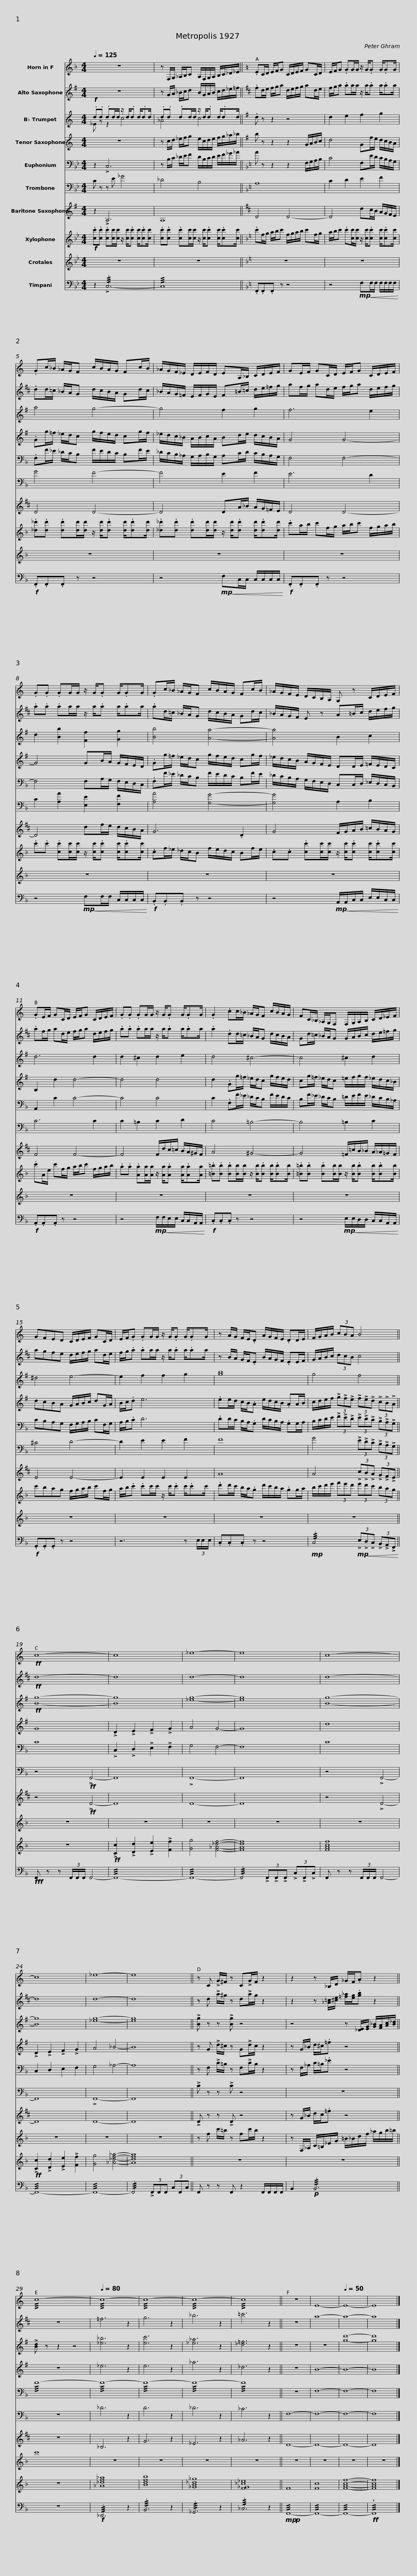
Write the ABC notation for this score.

X:1
%%score 1 2 ( 3 4 ) 5 6 7 8 9 10 11
L:1/8
Q:1/4=125
M:4/4
I:linebreak $
K:Bb
V:1 treble transpose=-7
V:2 treble transpose=-9
V:3 treble transpose=-2
V:4 treble transpose="-2 "
V:5 treble transpose=-14
V:6 bass
V:7 bass
V:8 treble transpose=-21
V:9 treble transpose=12
V:10 treble transpose=24
V:11 bass
V:1
[K:F] z8 |$ z F,/G,/ _A,/B,/C A,/F,/G,/A,/ B,/C/_D/_E/ ||[K:C] .EC/D/ E/F/G C/D/E/F/ GC/D/ |$ E/F/G .GG/G/ z/ G/.G G/.GG/ | .Gc/_B/ _A/G/F c/B/A/G/ Fc/B/ |$ %5
 _A/G/F/_E/ D/E/F/D/ EA,/_B,/ C/D/E/F/ | GE/F/ GC/D/ E/F/G C/D/E/F/ |$ .G.G .GG/G/ z/ G/.G G/.GG/ | .Gc/_B/ _A/G/F c/B/A/G/ Fc/B/ |$ _A/G/F/E/ D/C/B,/A,/ G, z C/D/E/F/ | %10
 .GE/F/ GC/D/ E/F/G C/D/E/F/ |$ .G.G .GG/G/ z/ G/.G G/.GG/ | .G2 .cc/_B/ _A/G/F c/B/A/G/ |$ FC/_B,/ _A,/G,/F, F,/G,/A,/B,/ C/D/_E/F/ | GFED C/D/E/F/ GC/D/ |$ %15
 E/F/.G .GG/G/ z/ G/.G G/.GG/ | z A/G/ F/E/.D A/G/F/E/ .DD/E/ |$ F/G/A/B/ (3cBA B4 ||!ff! c8- | c8 | %20
 _e8- | e8 |$ c8- | c8 | _e8- | %25
 e8 || z C !>!G/^F/ z C!>!G/F/ z2 |$ z2 z _B,/D/ _G/F/.A z2 || !///!c8- |[Q:1/4=80] !///!c8- | %30
 !///!c8- | !///!c8- |$ !///!c8 || z8 | E8- | %35
[Q:1/4=50] E8- | E8 |] %37
V:2
[K:G] z8 |$ z G/A/ _B/c/d B/G/A/B/ c/d/_e/=f/ ||[K:D] .fd/e/ f/g/a d/e/f/g/ ad/e/ |$ f/g/a .aa/a/ z/ a/.a a/.aa/ | .dd/=c/ _B/A/G d/c/B/A/ Gd/c/ |$ %5
 _B/A/G/=F/ E/F/G/E/ F=B/=c/ d/e/=f/g/ | af/g/ ad/e/ f/g/a d/e/f/g/ |$ .a.a .aa/a/ z/ a/.a a/.aa/ | .ad/=c/ _B/A/G d/c/B/A/ Gd/c/ |$ _B/A/G/F/ E z A=B/c/ d/e/f/g/ | %10
 .af/g/ ad/e/ f/g/a d/e/f/g/ |$ .a.a .aa/a/ z/ a/.a a/.aa/ | .a2 .dd/=c/ _B/A/G d/c/B/A/ |$ Gd/=c/ _B/A/G G/A/B/c/ d/e/=f/g/ | agfe d/e/f/g/ ad/e/ |$ %15
 f/g/.a .aa/a/ z/ a/.a a/.aa/ | z B/A/ G/F/.E B/A/G/F/ .EE/F/ |$ G/A/B/c/ (3dcB c4 ||!ff! d8- | d8 | %20
 d8- | d8 |$ d8- | d8 | d8- | %25
 d8 || z d !>!a/^g/ z d!>!a/g/ z2 |$ z2 z [_A=c]/[^ce]/ [=f_a]/[eg]/.[gb] z2 || z8 | =f6 z2 | %30
 g6 z2 | _b6 z2 |$ =c'6 z2 || z8 | a8- | %35
 a8- | a8 |] %37
V:3
[K:C]!f! .d.d .dd/d/ z/ d/.d d/.dd/ |$ .d.d .dd/d/ z/ d/.d d/.dd/ ||[K:G] .d z z2 z4 |$ d2 e2 f2 g2 | a4 g4- |$ %5
 g4 f2 g2 | f6 e2 |$ d2 [Bb]2 [Ff]2 [Gg]2 | [Bb]4 [Aa]4- |$ [Aa]4 B2 c2 | %10
 d6 d2 |$ d2 ^c2 d2 e2 | d4 ^c4- |$ c4 ^c2 d2 | ^d4 e4- |$ %15
 e2 f2 f2 g2 | [gb]8 |$ g4 f4 ||!ff! [Bg]8- | [Bg]8 | %20
 [_eg]8- | [eg]8 |$ [Bg]8- | [Bg]8 | [_eg]8- | %25
 [eg]8 || !>![Bg] z z !>![Bg] z4 |$ z4 z [_DE]/[EG]/ [G_B]/[FA]/[Ac]/[B_d]/ || !>![Bd] z z2 z4 | [_e_b]6 z2 | %30
 [ec']6 z2 | [_e_a]6 z2 |$ [_d=f]6 z2 || z8 | z8 | %35
 [gd']8- | [gd']8 |] %37
V:4
[K:C] _E z z2 c4 |$ _A4 c4 ||[K:G] x8 |$ x8 | x8 |$ %5
 x8 | x8 |$ x8 | x8 |$ x8 | %10
 x8 |$ x8 | x8 |$ x8 | x8 |$ %15
 x8 | x8 |$ x8 || x8 | x8 | %20
 x8 | x8 |$ x8 | x8 | x8 | %25
 x8 || x8 |$ x8 || x8 | x8 | %30
 x8 | x8 |$ x8 || x8 | x8 | %35
 x8 | x8 |] %37
V:5
[K:C] z8 |$ z c/d/ _e/f/g e/c/d/e/ f/g/_a/_b/ ||[K:G] b z z2 z2 G/A/B/c/ |$ d4 Gf/e/ d/c/B/A/ | .Gg/=f/ _e/d/c g/f/e/d/ cg/f/ |$ %5
 _e/d/c/_B/ A/B/c/A/ Bd/e/ d/c/B/A/ | G4 G4- |$ G4 GB/A/ G/F/E/D/ | .Gg/=f/ _e/d/c g/f/e/d/ cg/f/ |$ _e/d/c/B/ A/G/F/E/ DD/E/ =F/E/D/C/ | %10
 B,2 d2 d4- |$ d4 d4 | d2 .Gg/=f/ _e/d/c g/f/e/d/ |$ cg/=f/ _e/d/c =e/f/g/f/ _e/d/c/_B/ | dcBA G/A/B/c/ dG/A/ |$ %15
 B/c/.d e6 | .ee/d/ c/B/.A e/d/c/B/ .AA/B/ |$ c/d/e/f/ (3!>!g!>!f!>!e (3!>!f!>!e!>!d (3!>!c!>!B!>!A || G8 | !>!D2 !>!E2 !>!F2 !>!G2 | %20
 A4 G4- | G8 |$ d8 | !>!D2 !>!E2 !>!F2 !>!G2 | A4 _B4- | %25
 B8 || z G !>!d/^c/ z G!>!d/c/ z2 |$ z G/_B/ d/^c/.=f z4 || z8 | _e6 z2 | %30
 e6 z2 | _a6 z2 |$ _d6 z2 || z8 | B8- | %35
 B8- | B8 |] %37
V:6
 z2 !>!C,6 |$ z B,/C/ _D/E/F D/B,/C/D/ E/F/_G/_A/ ||[K:F] A z z2 z2 F,/G,/A,/B,/ |$ C4 F,E/D/ C/B,/A,/G,/ | .F,F/_E/ _D/C/B, F/E/D/C/ B,F/E/ |$ %5
 _D/C/B,/_A,/ G,/A,/B,/G,/ A,C/D/ C/B,/A,/G,/ | F,4 F,4- |$ F,4 F,A,/G,/ F,/E,/D,/C,/ | .F,F/_E/ _D/C/B, F/E/D/C/ B,F/E/ |$ _D/C/B,/A,/ G,/F,/E,/D,/ C,C,/D,/ _E,/D,/C,/B,,/ | %10
 A,,2 C2 C4- |$ C4 C4 | C2 .F,F/_E/ _D/C/B, F/E/D/C/ |$ B,F/_E/ _D/C/B, =D/E/F/E/ _D/C/B,/_A,/ | CB,A,G, F,/G,/A,/B,/ CF,/G,/ |$ %15
 A,/B,/.C D6 | .DD/C/ B,/A,/.G, D/C/B,/A,/ .G,G,/A,/ |$ B,/C/D/E/ (3!>!F!>!E!>!D (3!>!E!>!D!>!C (3!>!B,!>!A,!>!G, || C8 | !>!C,2 !>!D,2 !>!E,2 !>!F,2 | %20
 G,4 F,4- | F,8 |$ C8 | C,2 D,2 E,2 F,2 | G,4 _A,4- | %25
 A,8 || z F, !>!C/=B,/ z F,!>!C/B,/ z2 |$ z F,/_A,/ C/=B,/._E z4 || !///!F8- | !///!F8- | %30
 !///!F8- | !///!F8- |$ !///!F8 || z8 | F,8- | %35
 F,8- | F,8 |] %37
V:7
 C z z !-(!E !-)!_G4 |$ _D4 B,4 ||[K:F] A,8 |$ C2 D2 E2 F2 | G4 F4- |$ %5
 F4 E2 F2 | E6 D2 |$ C2 [A,A]2 [E,E]2 [F,F]2 | [A,A]4 [G,G]4- |$ [G,G]4 A,2 B,2 | %10
 C6 C2 |$ C2 =B,2 C2 D2 | C4 =B,4- |$ B,4 =B,2 C2 | ^C4 D4- |$ %15
 D2 E2 E2 F2 | F8 |$ G4 (3!>!E!>!D!>!C (3!>!B,!>!A,!>!G, || z4!ff! !>!F,,4- | F,,8 | %20
 !>!F,,8- | F,,8 |$ z4 !>!F,,4- | F,,8 | !>!F,,8- | %25
 F,,8 || !>!C z z !>!C z4 |$ z8 || z8 | _D6 z2 | %30
 D6 z2 | _D6 z2 |$ _C6 z2 || F,8- | F,8- | %35
 F,8- | F,8 |] %37
V:8
[K:G] z2 !>!A,6 |$ A,8 ||[K:D] D4 D4- |$ D4 dc/B/ A/G/F/E/ | D4 D4- |$ %5
 D4 DA/_B/ A/G/=F/E/ | D4 D4- |$ D4 df/e/ d/c/B/A/ | G6 .D2 |$ G4 F/G/A/B/ =c/B/A/G/ | %10
 F4 F4- |$ F4 F/d/c/=c/ B/A/^G/F/ | A4 ^G4- |$ G4 =F/=c/B/_B/ A/_A/=G/F/ | E4 E4- |$ %15
 E2 E2 E2 E2 | A8 |$ A4 (3!>!c!>!B!>!A (3!>!G!>!F!>!E || z4!ff! !>!D4- | D8 | %20
 D8- | D8 |$ z4 !>!D4- | D8 | D8- | %25
 D8 || !>!D z z !>!D z4 |$ z G/_B/ d/c/.=f z4 || z8 | _B,6 z2 | %30
 G6 z2 | _E6 z2 |$ _A6 z2 || D8- | D8- | %35
 D8- | D8 |] %37
V:9
!f! .[cc'].[cc'] .[cc'][cc']/[cc']/ z/ [cc']/.[cc'] [cc']/.[cc'][cc']/ |$ .[cc'].[cc'] .[cc'][cc']/[cc']/ z/ [cc']/.[cc'] [cc']/.[cc'][cc']/ ||[K:F] .c'f/g/ a/b/c' f/g/a/b/ c'f/g/ |$ a/b/c' .c'[cc']/[cc']/ z/ [cc']/.[cc'] [cc']/.[cc'][cc']/ | .[_d_d'].[dd'] .[dd'][dd']/[dd']/ z/ [dd']/.[dd'] [dd']/.[dd'][dd']/ |$ %5
 .[_d_d'].[dd'] .[dd'][dd']/[dd']/ z/ [dd']/.[dd'] [dd']/.[dd'][dd']/ | .c'a/b/ c'f/g/ a/b/c' f/g/a/b/ |$ .c'.c' .[cc'][cc']/[cc']/ z/ [cc']/.[cc'] [cc']/.[cc'][cc']/ | .cf/_e/ _d/c/B f/e/d/c/ Bf/e/ |$ .c.c .[cc'][cc']/[cc']/ z/ [cc']/.[cc'] [cc']/.[cc'][cc']/ | %10
 .c'A/e/ c'f/g/ a/b/c' f/g/a/b/ |$ .a.a .[Aa][Aa]/[Aa]/ z/ [Aa]/.[Aa] [Aa]/.[Aa][Aa]/ | .[=B=b].[Bb] .[Bb][Bb]/[Bb]/ z/ [Bb]/.[Bb] [Bb]/.[Bb][Bb]/ |$ .[=B=b].[Bb] .[Bb][Bb]/[Bb]/ z/ [Bb]/.[Bb] [Bb]/.[Bb][Bb]/ | c'bag f/g/a/b/ c'f/g/ |$ %15
 a/b/.c' .c'c'/c'/ z/ c'/.c' c'/.c'c'/ | .d'd'/c'/ b/a/.g d'/c'/b/a/ .gg/a/ |$ b/c'/d'/e'/ (3f'e'd' (3e'd'c' (3bag || z8 | z8 | %20
 z8 | z8 |$ z8 | z8 | z8 | %25
 z8 || z f c'/=b/ z fc'/b/ z2 |$ z F,/_A,/ C/=B,/_E/G/ =B/_B/d/f/ _a/g/b/=b/ || c'8 | z8 | %30
 z8 | z8 |$ z8 || z8 | z8 | %35
 z8 | z8 |] %37
V:10
 z8 |$ z8 ||[K:F] z8 |$ z8 | z8 |$ %5
 z8 | z8 |$ z8 | z8 |$ z8 | %10
 z8 |$ z8 | z8 |$ z8 | z8 |$ %15
 z8 | z8 |$ z8 || z8 |!ff! !>![Cc]2 !>![Dd]2 !>![Ee]2 !>![Ff]2 | %20
 [Gg]4 [F_A_df]4- | [FAdf]8 |$ [FAcf]8 |!ff! !>![Cc]2 !>![Dd]2 !>![Ee]2 !>![Ff]2 | [Gg]4 [_A_df_a]4- | %25
 [Adfa]8 || z8 |$ z8 || z8 | [_A_df_a]8 | %30
 [Bdfb]8 | [_GB_d_g]8 |$ [F_G_c_e]8 || F8 | [Fc]8 | %35
 [FAcf]8- | [FAcf]8 |] %37
V:11
 z2 !///!!>!C,6- |$ !///!C,8 ||[K:F] .F,,.F,,.F,, z z4 |$ z4!mp!!<(! F,F,/F,/ F,/F,/F,/F,/!<)! |!f! .F,,.F,,.F,, z z4 |$ %5
 z4!mp!!<(! F,C,/C,/ C,/C,/C,/C,/!<)! |!f! .F,,.F,,.F,, z z4 |$ z4!mp!!<(! F,F,/F,/ C,/C,/C,/C,/!<)! |!f! .B,,.B,,.B,, z z4 |$ z4!mp!!<(! A,,/A,,/C,/C,/ E,/E,/C,/C,/!<)! | %10
!f! .A,,.A,,.A,, z z4 |$ z4!mp!!<(! F,/F,/E,/E,/ C,/C,/A,,/A,,/!<)! |!f! .C,.C,.C, z z4 |$ z4!mp!!<(! E,/E,/D,/D,/ C,/C,/A,,/A,,/!<)! |!f! .G,,.G,,.G,, z z4 |$ %15
 z6 z (3E,/E,/E,/ | .C,.C,.C, z z4 |$!mp! !///!C,4!mp!!<(! (3!>!E,!>!D,!>!C, (3!>!B,,!>!A,,!>!F,,!<)! ||!fff! F,, z z (3F,,/F,,/F,,/ F,,4- | !///!F,,8- | %20
 !///!F,,8- | !///!F,,4 (3!>!F,,!>!F,,!>!F,, (3!>!C,!>!F,,!>!C, |$ F,, z z (3F,,/F,,/F,,/ F,,4- | !///!F,,8- | !///!F,,8- | %25
 !///!F,,4 (3!>!F,,F,,F,, (3C,F,,C, || F,, z z F,, z2 F,,/F,,/F,,/F,,/ |$ B,,2!p! !///!B,,6 || z8 |!f! !///!_D,,6 z2 | %30
 !///!B,,6 z2 | !///!_G,,6 z2 |$ !///!_C,6 z2 ||!mp!!p! !///!F,,8- | !///!F,,8- | %35
 !///!F,,8- |!ff! !///!!wedge!F,,8 |] %37
